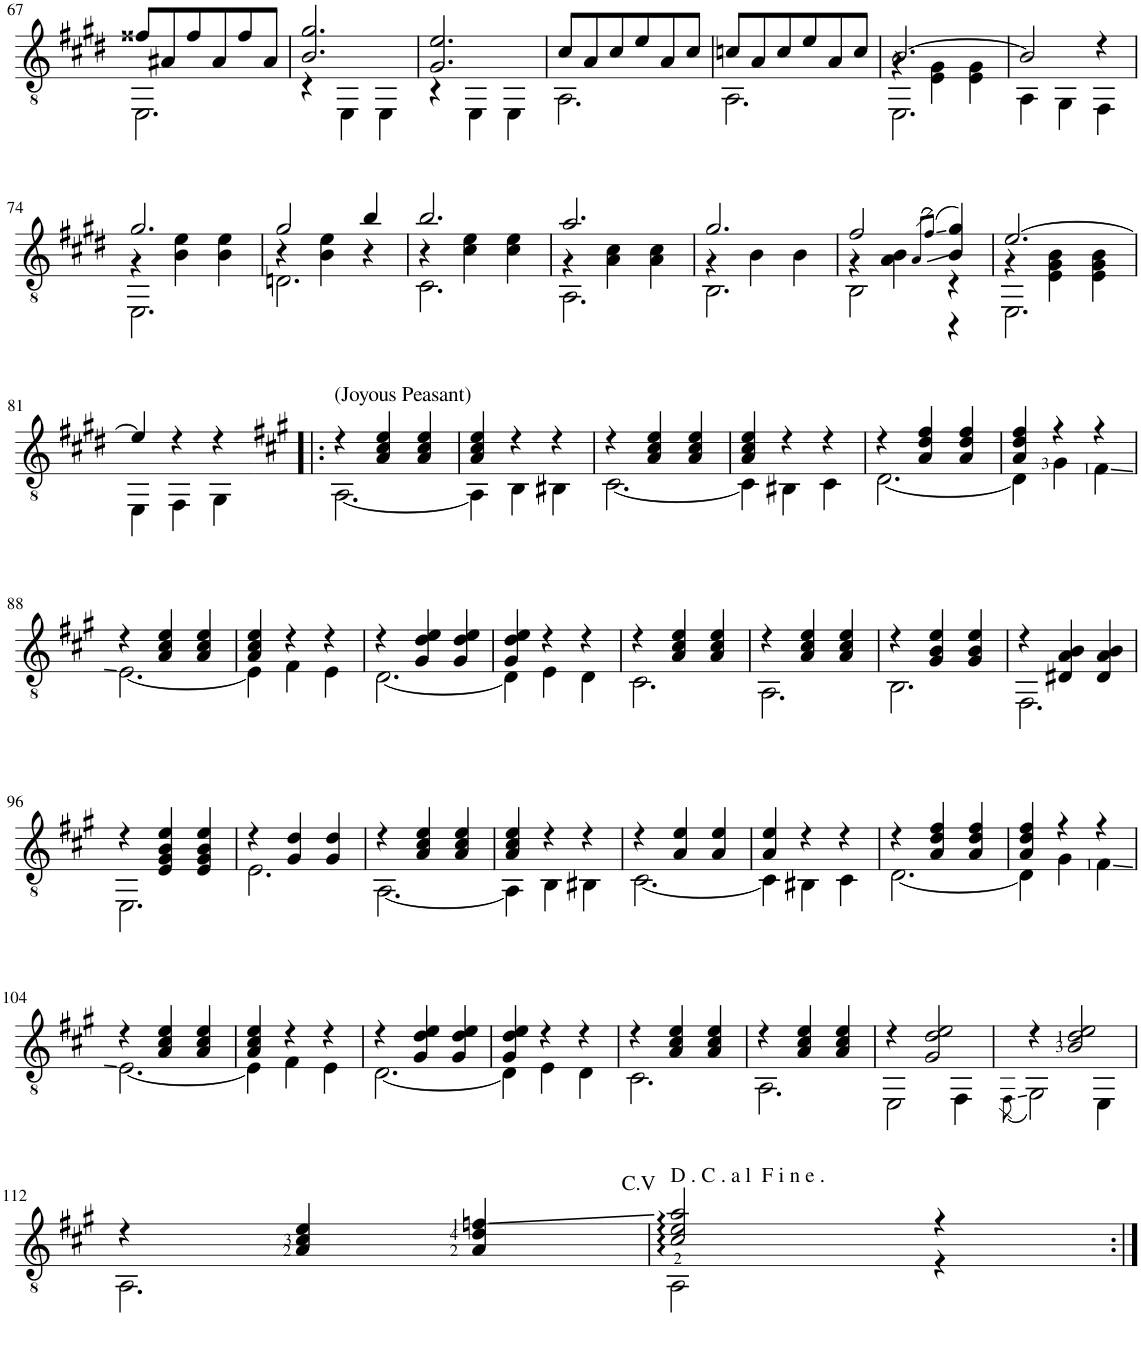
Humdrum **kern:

**kern
*part1
*staff1
*I"Guitar
*I'Guit.
!!LO:PB:g=z
*clefGv2
*k[f#c#g#d#]
*M3/4
=67
*^
8f##X/L	2.EE\
8A#X/	.
8f##/	.
8A#/	.
8f##/	.
8A#/J	.
=68	=68
2.B/ 2.g#/	4r
.	4EE\
.	4EE\
=69	=69
2.G#/ 2.e/	4r
.	4EE\
.	4EE\
=70	=70
8c#/L	2.AA\
8A/	.
8c#/	.
8e/	.
8A/	.
8c#/J	.
=71	=71
8cn/L	2.AA\
8A/	.
8c/	.
8e/	.
8A/	.
8c/J	.
=72	=72
*	*^
[2.B/	4r	2.EE\
.	4E\ 4G#\	.
.	4E\ 4G#\	.
*	*v	*v
=73	=73
2B/]	4AA\
.	4GG#\
4r	4FF#\
!!LO:LB:g=z	!!
=74	=74
*	*^
2.g#/	4r	2.EE\
.	4B\ 4e\	.
.	4B\ 4e\	.
=75	=75	=75
2g#/	4r	2.Dn\
.	4B\ 4e\	.
4b/	4r	.
=76	=76	=76
2.b/	4r	2.C#\
.	4c#\ 4e\	.
.	4c#\ 4e\	.
=77	=77	=77
2.a/	4r	2.AA\
.	4A\ 4c#\	.
.	4A\ 4c#\	.
=78	=78	=78
2.g#/	4r	2.BB\
.	4B\	.
.	4B\	.
=79	=79	=79
2f#/	4r	2BB\
.	4A\ 4B\	.
(8qA/L	.	.
(8qf#/J)	.	.
4B/ 4g#/)	4r	4r
=80	=80	=80
[2.e/	4r	2.EE\
.	4E\ 4G#\ 4B\	.
.	4E\ 4G#\ 4B\	.
*	*v	*v
!!LO:LB:g=z
=81	=81
4e/]	4EE\
4r	4FF#\
4r	4GG#\
=82!|:	=82!|:
*k[f#c#g#]	*
!LO:TX:a:t=(Joyous Peasant)	!
4r	[2.AA\
4A/ 4c#/ 4e/	.
4A/ 4c#/ 4e/	.
=83	=83
4A/ 4c#/ 4e/	4AA\]
4r	4BB\
4r	4BB#X\
=84	=84
4r	[2.C#\
4A/ 4c#/ 4e/	.
4A/ 4c#/ 4e/	.
=85	=85
4A/ 4c#/ 4e/	4C#\]
4r	4BB#X\
4r	4C#\
=86	=86
4r	[2.D\
4A/ 4d/ 4f#/	.
4A/ 4d/ 4f#/	.
=87	=87
4A/ 4d/ 4f#/	4D\]
4r	4G#\
4r	4F#\
!!LO:LB:g=z	!!
=88	=88
4r	[2.E\
4A/ 4c#/ 4e/	.
4A/ 4c#/ 4e/	.
=89	=89
4A/ 4c#/ 4e/	4E\]
4r	4F#\
4r	4E\
=90	=90
4r	[2.D\
4G#/ 4d/ 4e/	.
4G#/ 4d/ 4e/	.
=91	=91
4G#/ 4d/ 4e/	4D\]
4r	4E\
4r	4D\
=92	=92
4r	2.C#\
4A/ 4c#/ 4e/	.
4A/ 4c#/ 4e/	.
=93	=93
4r	2.AA\
4A/ 4c#/ 4e/	.
4A/ 4c#/ 4e/	.
=94	=94
4r	2.BB\
4G#/ 4B/ 4e/	.
4G#/ 4B/ 4e/	.
=95	=95
4r	2.FF#\
4D#X/ 4A/ 4B/	.
4D#/ 4A/ 4B/	.
!!LO:LB:g=z	!!
=96	=96
4r	2.EE\
4E/ 4G#/ 4B/ 4e/	.
4E/ 4G#/ 4B/ 4e/	.
=97	=97
4r	2.E\
4G#/ 4d/	.
4G#/ 4d/	.
=98	=98
4r	[2.AA\
4A/ 4c#/ 4e/	.
4A/ 4c#/ 4e/	.
=99	=99
4A/ 4c#/ 4e/	4AA\]
4r	4BB\
4r	4BB#X\
=100	=100
4r	[2.C#\
4A/ 4e/	.
4A/ 4e/	.
=101	=101
4A/ 4e/	4C#\]
4r	4BB#X\
4r	4C#\
=102	=102
4r	[2.D\
4A/ 4d/ 4f#/	.
4A/ 4d/ 4f#/	.
=103	=103
4A/ 4d/ 4f#/	4D\]
4r	4G#\
4r	4F#\
!!LO:LB:g=z	!!
=104	=104
4r	[2.E\
4A/ 4c#/ 4e/	.
4A/ 4c#/ 4e/	.
=105	=105
4A/ 4c#/ 4e/	4E\]
4r	4F#\
4r	4E\
=106	=106
4r	[2.D\
4G#/ 4d/ 4e/	.
4G#/ 4d/ 4e/	.
=107	=107
4G#/ 4d/ 4e/	4D\]
4r	4E\
4r	4D\
=108	=108
4r	2.C#\
4A/ 4c#/ 4e/	.
4A/ 4c#/ 4e/	.
=109	=109
4r	2.AA\
4A/ 4c#/ 4e/	.
4A/ 4c#/ 4e/	.
=110	=110
4r	2EE\
2G#/ 2d/ 2e/	.
.	4FF#\
=111	=111
.	(8qFF#\
4r	2GG#\)
2B/ 2d/ 2e/	.
.	4EE\
!!LO:LB:g=z	!!
=112	=112
4r	2.AA\
4A/ 4c#/ 4e/	.
4A/ 4d/ 4fn/	.
=113	=113
!LO:TX:a:t=C.V	!
2c#/: 2e/: 2a/:	2AA\
4r	4r
*v	*v
=:|!
*-
